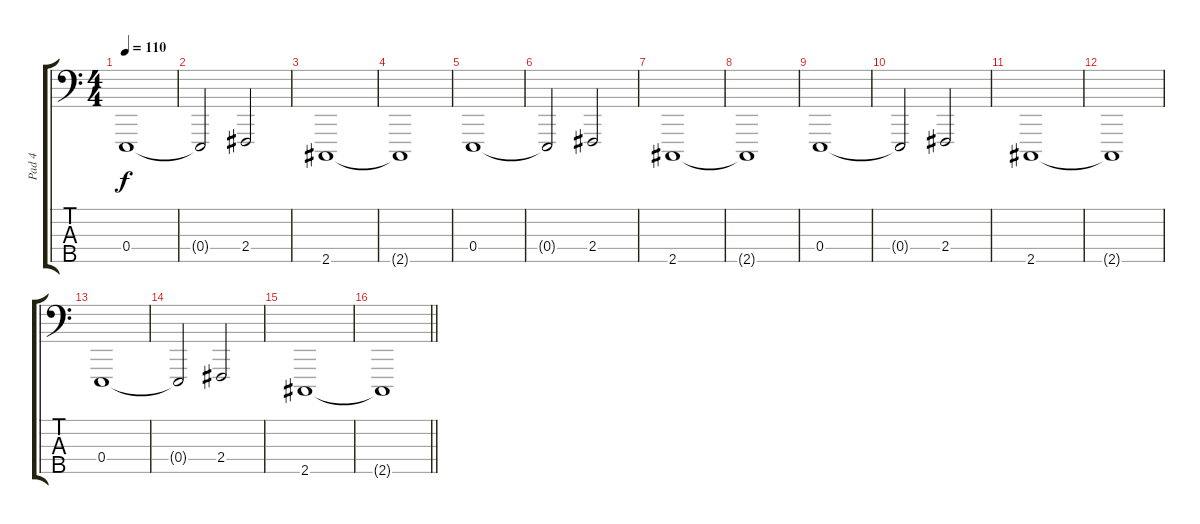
\track ("Pad 4" "Pad 4") {instrument pad7halo}
\staff {score tabs}
\tuning (G2 D2 A1 E1 B0) {hide}
\ts (4 4)
\tempo 110
\clef f4
\ks c
0.4.1{dy f} |
0.4{t}.2 2.4.2 |
2.5.1 |
2.5{t}.1 |
0.4.1{volume 14} |
0.4{t}.2 2.4.2 |
2.5.1 |
2.5{t}.1 |
0.4.1 |
0.4{t}.2{volume 15} 2.4.2 |
2.5.1 |
2.5{t}.1 |
0.4.1 |
0.4{t}.2 2.4.2{volume 16} |
2.5.1 |
\barLineRight lightlight
2.5{t}.1
